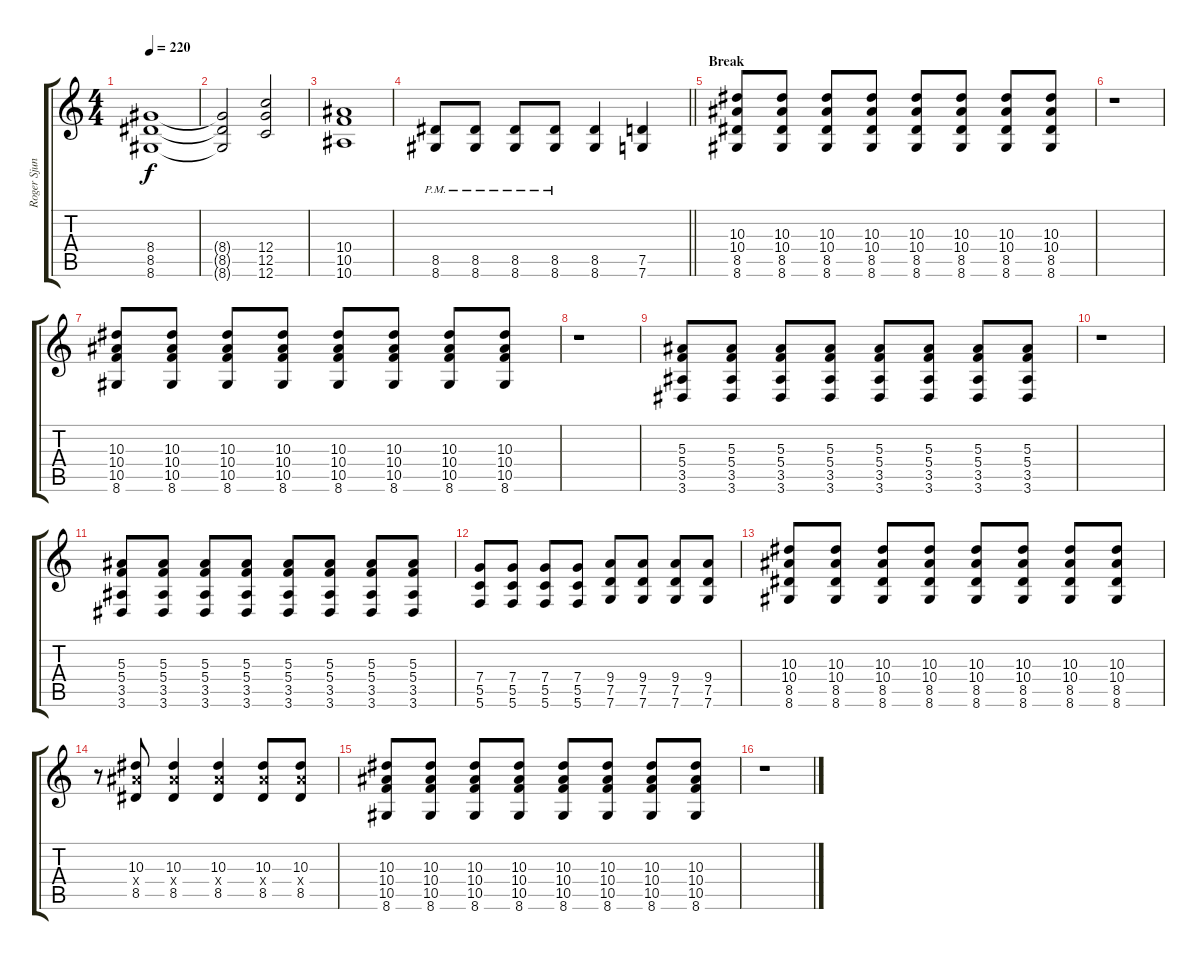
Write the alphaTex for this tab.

\track ("Roger Sjunneson" "Roger Sjun") {instrument distortionguitar}
\staff {score tabs}
\tuning (D4 A3 F3 C3 G2 C2) {hide}
\ts (4 4)
\tempo 220
\clef g2
\ks c
(8.4 8.5 8.6).1{dy f} |
(8.4{t} 8.5{t} 8.6{t}).2 (12.4 12.5 12.6).2 |
(10.4 10.5 10.6).1 |
\barLineRight lightlight
(8.5{pm} 8.6{pm}).8 (8.5{pm} 8.6{pm}).8 (8.5{pm} 8.6{pm}).8 (8.5{pm} 8.6{pm}).8 (8.5 8.6).4 (7.5 7.6).4 |
\section ("" "Break")
(10.3 10.4 8.5 8.6).8 (10.3 10.4 8.5 8.6).8 (10.3 10.4 8.5 8.6).8 (10.3 10.4 8.5 8.6).8 (10.3 10.4 8.5 8.6).8 (10.3 10.4 8.5 8.6).8 (10.3 10.4 8.5 8.6).8 (10.3 10.4 8.5 8.6).8 |
r.1 |
(10.3 10.4 10.5 8.6).8 (10.3 10.4 10.5 8.6).8 (10.3 10.4 10.5 8.6).8 (10.3 10.4 10.5 8.6).8 (10.3 10.4 10.5 8.6).8 (10.3 10.4 10.5 8.6).8 (10.3 10.4 10.5 8.6).8 (10.3 10.4 10.5 8.6).8 |
r.1 |
(5.3 5.4 3.5 3.6).8 (5.3 5.4 3.5 3.6).8 (5.3 5.4 3.5 3.6).8 (5.3 5.4 3.5 3.6).8 (5.3 5.4 3.5 3.6).8 (5.3 5.4 3.5 3.6).8 (5.3 5.4 3.5 3.6).8 (5.3 5.4 3.5 3.6).8 |
r.1 |
(5.3 5.4 3.5 3.6).8 (5.3 5.4 3.5 3.6).8 (5.3 5.4 3.5 3.6).8 (5.3 5.4 3.5 3.6).8 (5.3 5.4 3.5 3.6).8 (5.3 5.4 3.5 3.6).8 (5.3 5.4 3.5 3.6).8 (5.3 5.4 3.5 3.6).8 |
(7.4 5.5 5.6).8 (7.4 5.5 5.6).8 (7.4 5.5 5.6).8 (7.4 5.5 5.6).8 (9.4 7.5 7.6).8 (9.4 7.5 7.6).8 (9.4 7.5 7.6).8 (9.4 7.5 7.6).8 |
(10.3 10.4 8.5 8.6).8 (10.3 10.4 8.5 8.6).8 (10.3 10.4 8.5 8.6).8 (10.3 10.4 8.5 8.6).8 (10.3 10.4 8.5 8.6).8 (10.3 10.4 8.5 8.6).8 (10.3 10.4 8.5 8.6).8 (10.3 10.4 8.5 8.6).8 |
r.8 (10.3 10.4{x} 8.5).8 (10.3 10.4{x} 8.5).4 (10.3 10.4{x} 8.5).4 (10.3 10.4{x} 8.5).8 (10.3 10.4{x} 8.5).8 |
(10.3 10.4 10.5 8.6).8 (10.3 10.4 10.5 8.6).8 (10.3 10.4 10.5 8.6).8 (10.3 10.4 10.5 8.6).8 (10.3 10.4 10.5 8.6).8 (10.3 10.4 10.5 8.6).8 (10.3 10.4 10.5 8.6).8 (10.3 10.4 10.5 8.6).8 |
r.1
